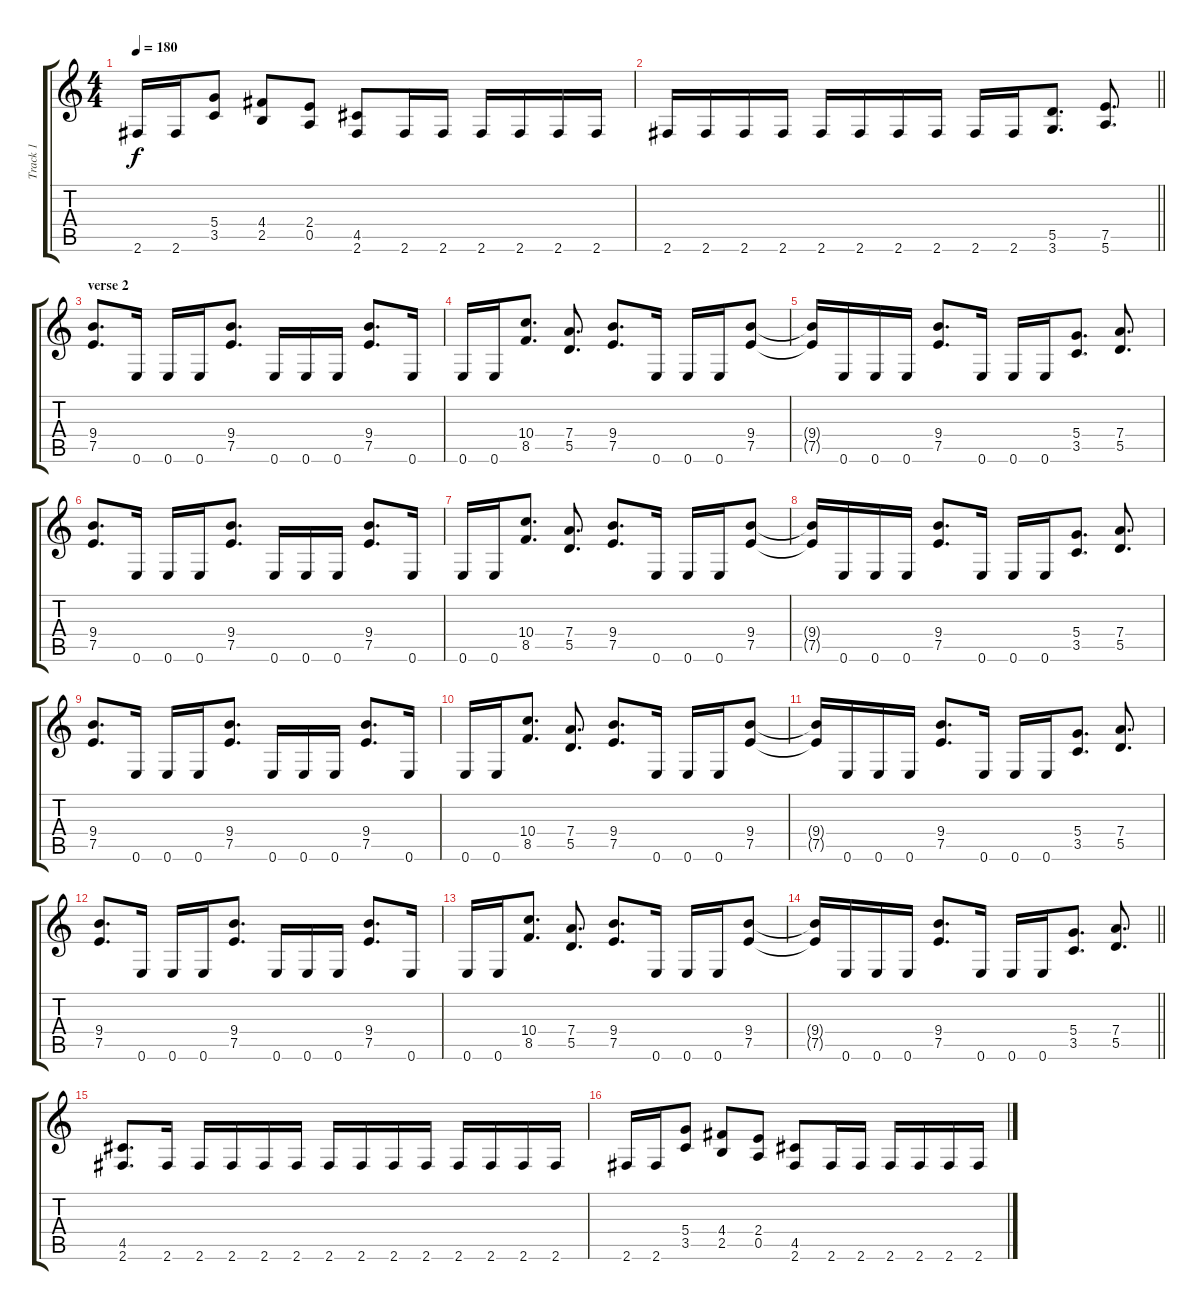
\track ("Track 1" "Track 1") {instrument distortionguitar}
\staff {score tabs}
\tuning (E4 B3 G3 D3 A2 E2) {hide}
\ts (4 4)
\tempo 180
\clef g2
\ks c
2.6.16{dy f} 2.6.16 (5.4 3.5).8 (4.4 2.5).8 (2.4 0.5).8 (4.5 2.6).8 2.6.16 2.6.16 2.6.16 2.6.16 2.6.16 2.6.16 |
\barLineRight lightlight
2.6.16 2.6.16 2.6.16 2.6.16 2.6.16 2.6.16 2.6.16 2.6.16 2.6.16 2.6.16 (5.5 3.6).8{d} (7.5 5.6).8{d} |
\section ("" "verse 2")
(9.4 7.5).8{d} 0.6.16 0.6.16 0.6.16 (9.4 7.5).8{d} 0.6.16 0.6.16 0.6.16 (9.4 7.5).8{d} 0.6.16 |
0.6.16 0.6.16 (10.4 8.5).8{d} (7.4 5.5).8{d} (9.4 7.5).8{d} 0.6.16 0.6.16 0.6.16 (9.4 7.5).8 |
(9.4{t} 7.5{t}).16 0.6.16 0.6.16 0.6.16 (9.4 7.5).8{d} 0.6.16 0.6.16 0.6.16 (5.4 3.5).8{d} (7.4 5.5).8{d} |
(9.4 7.5).8{d} 0.6.16 0.6.16 0.6.16 (9.4 7.5).8{d} 0.6.16 0.6.16 0.6.16 (9.4 7.5).8{d} 0.6.16 |
0.6.16 0.6.16 (10.4 8.5).8{d} (7.4 5.5).8{d} (9.4 7.5).8{d} 0.6.16 0.6.16 0.6.16 (9.4 7.5).8 |
(9.4{t} 7.5{t}).16 0.6.16 0.6.16 0.6.16 (9.4 7.5).8{d} 0.6.16 0.6.16 0.6.16 (5.4 3.5).8{d} (7.4 5.5).8{d} |
(9.4 7.5).8{d} 0.6.16 0.6.16 0.6.16 (9.4 7.5).8{d} 0.6.16 0.6.16 0.6.16 (9.4 7.5).8{d} 0.6.16 |
0.6.16 0.6.16 (10.4 8.5).8{d} (7.4 5.5).8{d} (9.4 7.5).8{d} 0.6.16 0.6.16 0.6.16 (9.4 7.5).8 |
(9.4{t} 7.5{t}).16 0.6.16 0.6.16 0.6.16 (9.4 7.5).8{d} 0.6.16 0.6.16 0.6.16 (5.4 3.5).8{d} (7.4 5.5).8{d} |
(9.4 7.5).8{d} 0.6.16 0.6.16 0.6.16 (9.4 7.5).8{d} 0.6.16 0.6.16 0.6.16 (9.4 7.5).8{d} 0.6.16 |
0.6.16 0.6.16 (10.4 8.5).8{d} (7.4 5.5).8{d} (9.4 7.5).8{d} 0.6.16 0.6.16 0.6.16 (9.4 7.5).8 |
\barLineRight lightlight
(9.4{t} 7.5{t}).16 0.6.16 0.6.16 0.6.16 (9.4 7.5).8{d} 0.6.16 0.6.16 0.6.16 (5.4 3.5).8{d} (7.4 5.5).8{d} |
(4.5 2.6).8{d} 2.6.16 2.6.16 2.6.16 2.6.16 2.6.16 2.6.16 2.6.16 2.6.16 2.6.16 2.6.16 2.6.16 2.6.16 2.6.16 |
2.6.16 2.6.16 (5.4 3.5).8 (4.4 2.5).8 (2.4 0.5).8 (4.5 2.6).8 2.6.16 2.6.16 2.6.16 2.6.16 2.6.16 2.6.16
